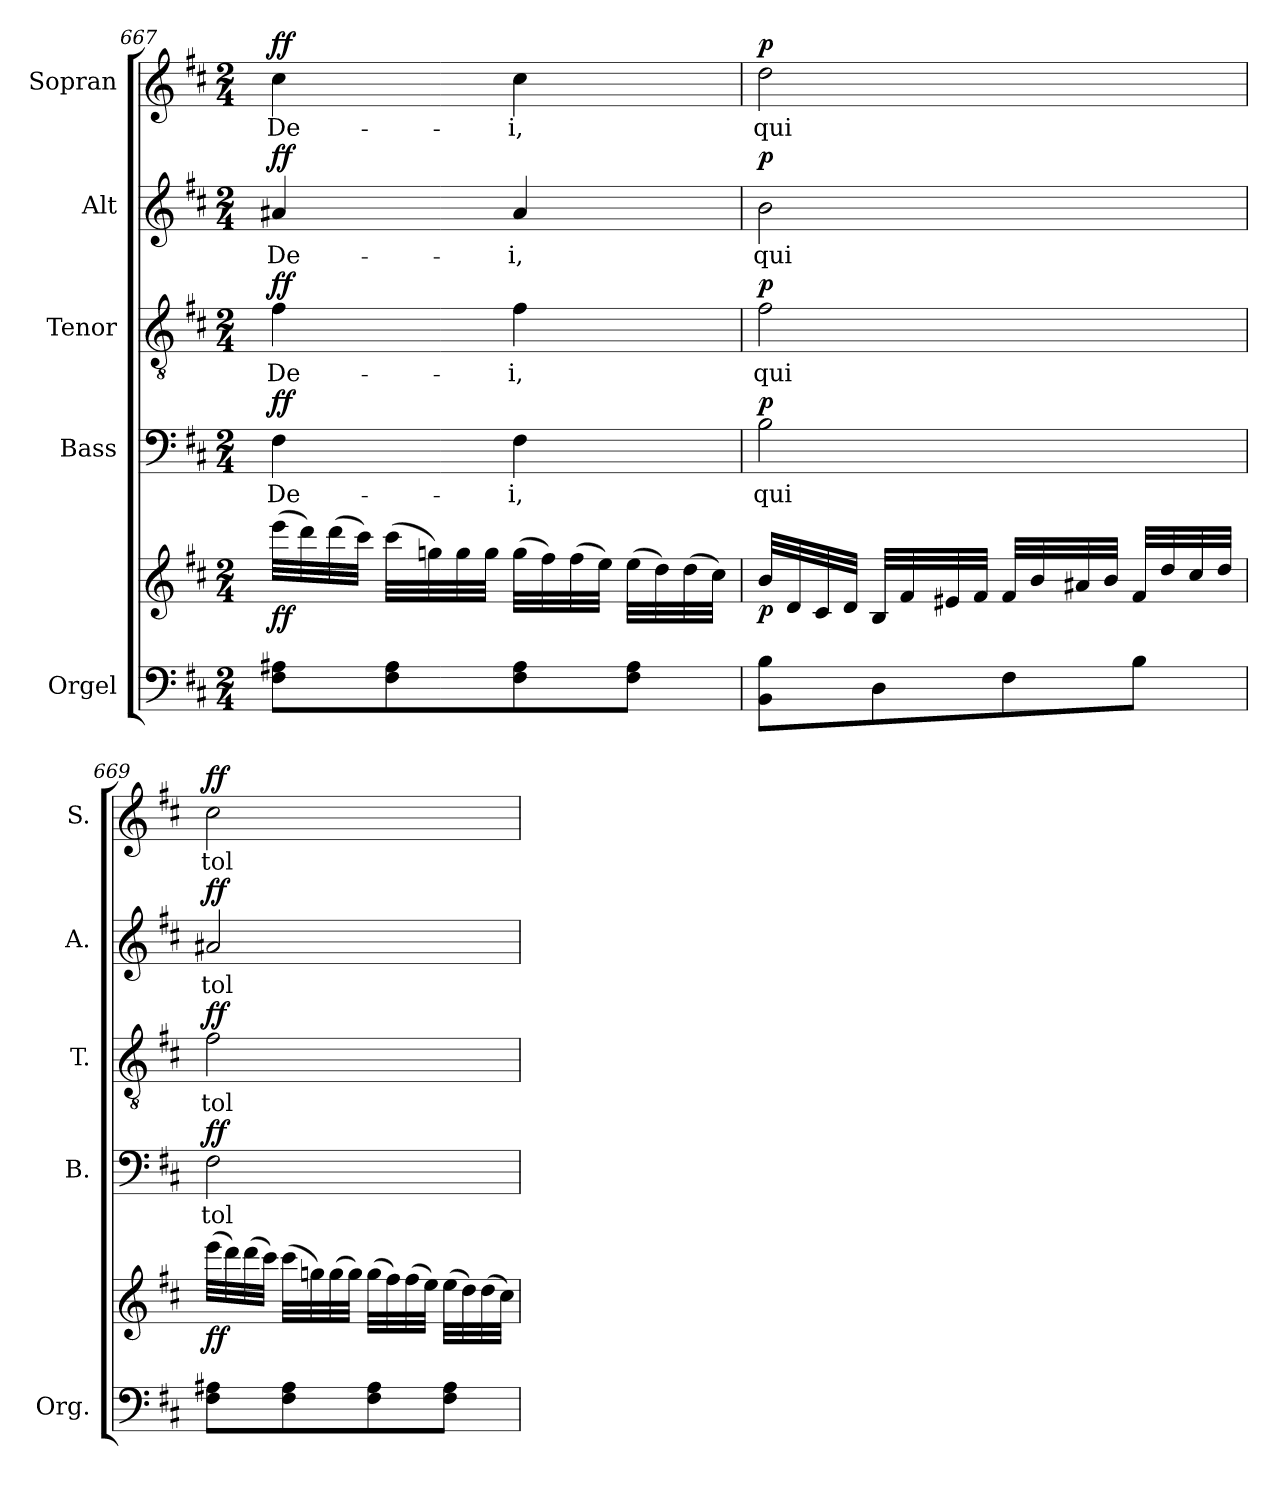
**kern	**kern	**dynam	**kern	**text	**dynam	**kern	**text	**dynam	**kern	**text	**dynam	**kern	**text	**dynam
*part5	*part5	*part5	*part4	*part4	*part4	*part3	*part3	*part3	*part2	*part2	*part2	*part1	*part1	*part1
*staff6	*staff5	*staff5/6	*staff4	*staff4	*staff4	*staff3	*staff3	*staff3	*staff2	*staff2	*staff2	*staff1	*staff1	*staff1
*I"Orgel	*	*	*I"Bass	*	*	*I"Tenor	*	*	*I"Alt	*	*	*I"Sopran	*	*
*I'Org.	*	*	*I'B.	*	*	*I'T.	*	*	*I'A.	*	*	*I'S.	*	*
*clefF4	*clefG2	*	*clefF4	*	*	*clefGv2	*	*	*clefG2	*	*	*clefG2	*	*
*k[f#c#]	*k[f#c#]	*	*k[f#c#]	*	*	*k[f#c#]	*	*	*k[f#c#]	*	*	*k[f#c#]	*	*
*D:	*D:	*	*D:	*	*	*D:	*	*	*D:	*	*	*D:	*	*
*M2/4	*M2/4	*	*M2/4	*	*	*M2/4	*	*	*M2/4	*	*	*M2/4	*	*
=667	=667	=667	=667	=667	=667	=667	=667	=667	=667	=667	=667	=667	=667	=667
!	!	!LO:DY:b	!	!LO:LY:b	!LO:DY:a	!	!LO:LY:b	!LO:DY:a	!	!LO:LY:b	!LO:DY:a	!	!LO:LY:b	!LO:DY:a
8F#\ 8A#X\L	(>32eee\LLL	ff	4F#\	De-	ff	4f#\	De-	ff	4a#X/	De-	ff	4cc#\	De-	ff
.	32ddd\)	.	.	.	.	.	.	.	.	.	.	.	.	.
.	(>32ddd\	.	.	.	.	.	.	.	.	.	.	.	.	.
.	32ccc#\JJJ)	.	.	.	.	.	.	.	.	.	.	.	.	.
8F#\ 8A#\	(>32ccc#\LLL	.	.	.	.	.	.	.	.	.	.	.	.	.
.	32ggn\)	.	.	.	.	.	.	.	.	.	.	.	.	.
.	32gg\	.	.	.	.	.	.	.	.	.	.	.	.	.
.	32gg\JJJ	.	.	.	.	.	.	.	.	.	.	.	.	.
!	!	!	!	!LO:LY:b	!	!	!LO:LY:b	!	!	!LO:LY:b	!	!	!LO:LY:b	!
8F#\ 8A#\	(>32gg\LLL	.	4F#\	-i,	.	4f#\	-i,	.	4a#/	-i,	.	4cc#\	-i,	.
.	32ff#\)	.	.	.	.	.	.	.	.	.	.	.	.	.
.	(>32ff#\	.	.	.	.	.	.	.	.	.	.	.	.	.
.	32ee\JJJ)	.	.	.	.	.	.	.	.	.	.	.	.	.
8F#\ 8A#\J	(>32ee\LLL	.	.	.	.	.	.	.	.	.	.	.	.	.
.	32dd\)	.	.	.	.	.	.	.	.	.	.	.	.	.
.	(>32dd\	.	.	.	.	.	.	.	.	.	.	.	.	.
.	32cc#\JJJ)	.	.	.	.	.	.	.	.	.	.	.	.	.
=668	=668	=668	=668	=668	=668	=668	=668	=668	=668	=668	=668	=668	=668	=668
!	!	!LO:DY:b	!	!LO:LY:b	!LO:DY:a	!	!LO:LY:b	!LO:DY:a	!	!LO:LY:b	!LO:DY:a	!	!LO:LY:b	!LO:DY:a
8BB\ 8B\L	32b/LLL	p	2B\	qui	p	2f#\	qui	p	2b\	qui	p	2dd\	qui	p
.	32d/	.	.	.	.	.	.	.	.	.	.	.	.	.
.	32c#/	.	.	.	.	.	.	.	.	.	.	.	.	.
.	32d/JJJ	.	.	.	.	.	.	.	.	.	.	.	.	.
8D\	32B/LLL	.	.	.	.	.	.	.	.	.	.	.	.	.
.	32f#/	.	.	.	.	.	.	.	.	.	.	.	.	.
.	32e#X/	.	.	.	.	.	.	.	.	.	.	.	.	.
.	32f#/JJJ	.	.	.	.	.	.	.	.	.	.	.	.	.
8F#\	32f#/LLL	.	.	.	.	.	.	.	.	.	.	.	.	.
.	32b/	.	.	.	.	.	.	.	.	.	.	.	.	.
.	32a#X/	.	.	.	.	.	.	.	.	.	.	.	.	.
.	32b/JJJ	.	.	.	.	.	.	.	.	.	.	.	.	.
8B\J	32f#/LLL	.	.	.	.	.	.	.	.	.	.	.	.	.
.	32dd/	.	.	.	.	.	.	.	.	.	.	.	.	.
.	32cc#/	.	.	.	.	.	.	.	.	.	.	.	.	.
.	32dd/JJJ	.	.	.	.	.	.	.	.	.	.	.	.	.
!!LO:LB:g=z
=669	=669	=669	=669	=669	=669	=669	=669	=669	=669	=669	=669	=669	=669	=669
!	!	!LO:DY:b	!	!LO:LY:b	!LO:DY:a	!	!LO:LY:b	!LO:DY:a	!	!LO:LY:b	!LO:DY:a	!	!LO:LY:b	!LO:DY:a
8F#\ 8A#X\L	(>32eee\LLL	ff	2F#\	tol-	ff	2f#\	tol-	ff	2a#X/	tol-	ff	2cc#\	tol-	ff
.	32ddd\)	.	.	.	.	.	.	.	.	.	.	.	.	.
.	(>32ddd\	.	.	.	.	.	.	.	.	.	.	.	.	.
.	32ccc#\JJJ)	.	.	.	.	.	.	.	.	.	.	.	.	.
8F#\ 8A#\	(>32ccc#\LLL	.	.	.	.	.	.	.	.	.	.	.	.	.
.	32ggn\)	.	.	.	.	.	.	.	.	.	.	.	.	.
.	(>32gg\	.	.	.	.	.	.	.	.	.	.	.	.	.
.	32gg\JJJ)	.	.	.	.	.	.	.	.	.	.	.	.	.
8F#\ 8A#\	(>32gg\LLL	.	.	.	.	.	.	.	.	.	.	.	.	.
.	32ff#\)	.	.	.	.	.	.	.	.	.	.	.	.	.
.	(>32ff#\	.	.	.	.	.	.	.	.	.	.	.	.	.
.	32ee\JJJ)	.	.	.	.	.	.	.	.	.	.	.	.	.
8F#\ 8A#\J	(>32ee\LLL	.	.	.	.	.	.	.	.	.	.	.	.	.
.	32dd\)	.	.	.	.	.	.	.	.	.	.	.	.	.
.	(>32dd\	.	.	.	.	.	.	.	.	.	.	.	.	.
.	32cc#\JJJ)	.	.	.	.	.	.	.	.	.	.	.	.	.
=	=	=	=	=	=	=	=	=	=	=	=	=	=	=
*-	*-	*-	*-	*-	*-	*-	*-	*-	*-	*-	*-	*-	*-	*-
